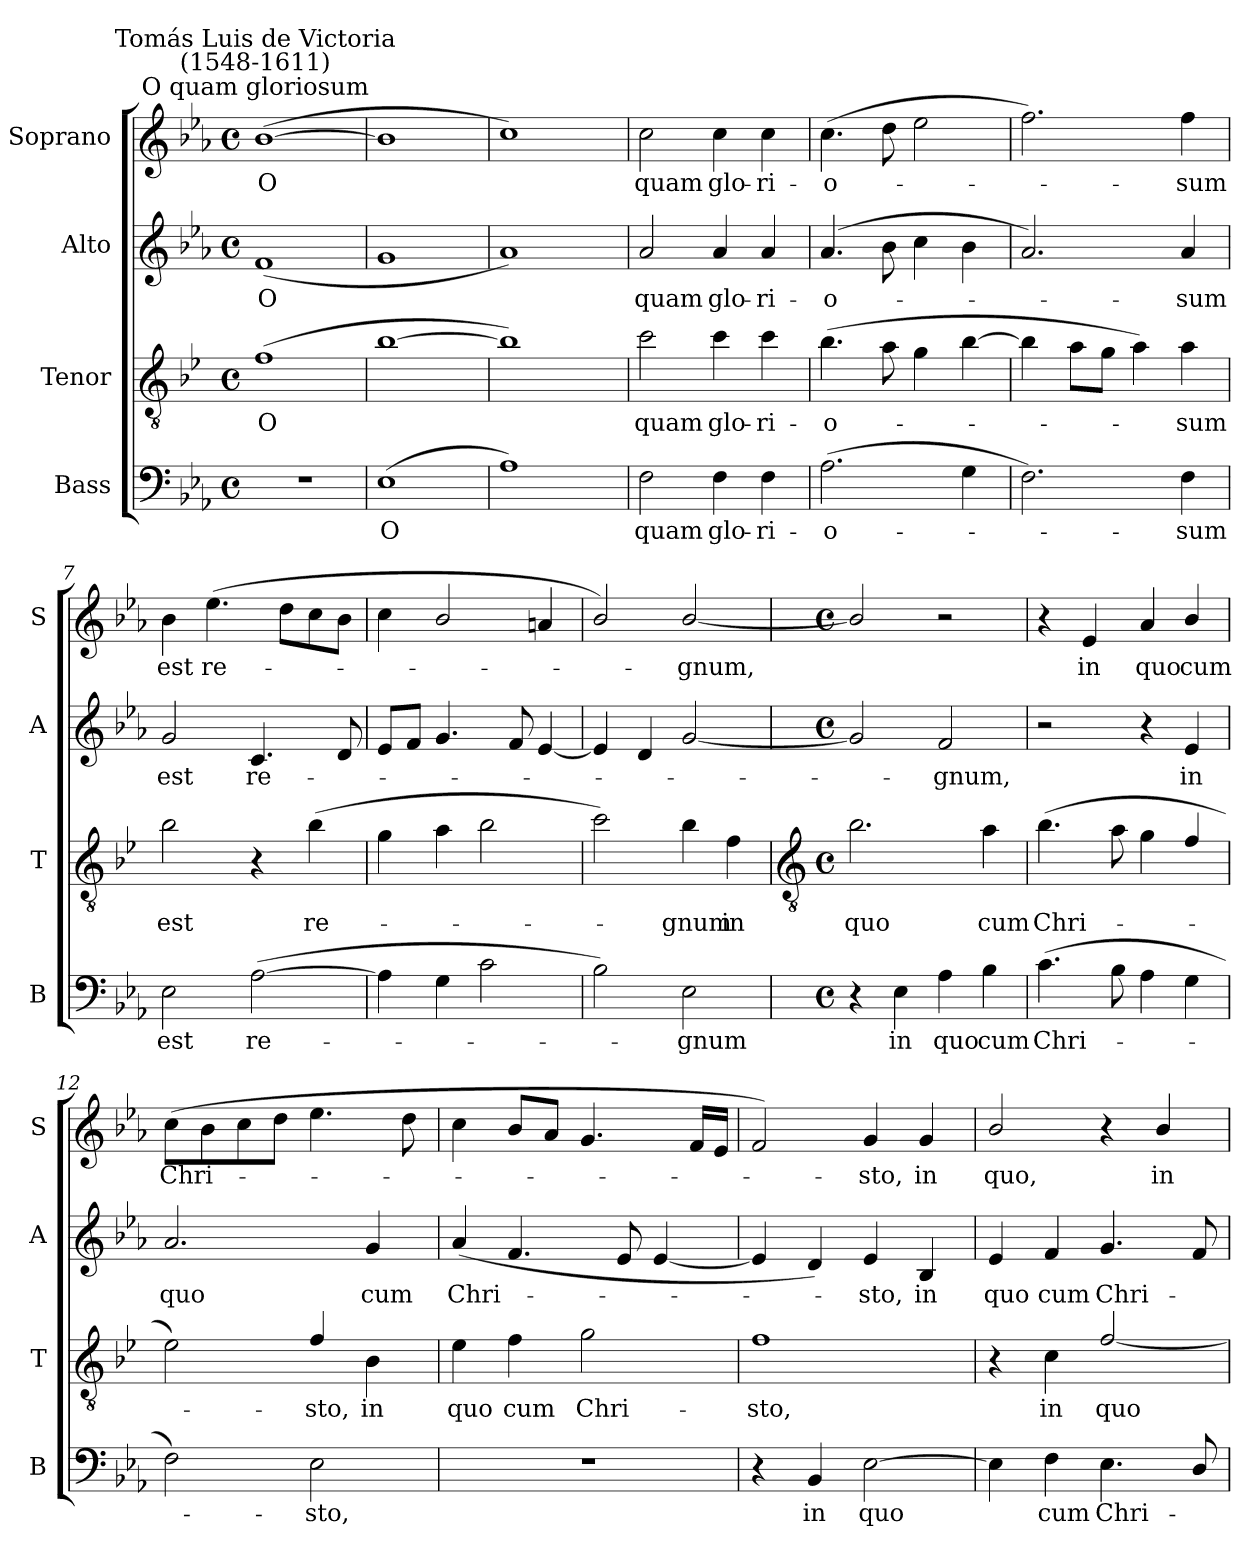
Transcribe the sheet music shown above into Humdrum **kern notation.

**kern	**text	**kern	**text	**kern	**text	**kern	**text
*part4	*part4	*part3	*part3	*part2	*part2	*part1	*part1
*staff4	*staff4	*staff3	*staff3	*staff2	*staff2	*staff1	*staff1
*I"Bass	*	*I"Tenor	*	*I"Alto	*	*I"Soprano	*
*I'B	*	*I'T	*	*I'A	*	*I'S	*
*clefF4	*	*clefGv2	*	*clefG2	*	*clefG2	*
*	*	*ITrd4c7	*	*	*	*	*
*k[b-e-a-]	*	*k[b-e-a-]	*	*k[b-e-a-]	*	*k[b-e-a-]	*
*E-:	*	*E-:	*	*E-:	*	*E-:	*
*M4/4	*	*M4/4	*	*M4/4	*	*M4/4	*
*met(c)	*	*met(c)	*	*met(c)	*	*met(c)	*
=1	=1	=1	=1	=1	=1	=1	=1
!	!	!	!	!	!	!LO:TX:a:cj:t=O quam gloriosum	!
!	!	!	!	!	!	!LO:TX:a:cj:t=Tomás Luis de Victoria\n(1548-1611)	!
!	!	!	!LO:LY:b	!	!LO:LY:b	!	!LO:LY:b
1r	.	(>1B-	O	(<1f	O	(>[1b-	O
=2	=2	=2	=2	=2	=2	=2	=2
!	!LO:LY:b	!	!	!	!	!	!
(>1E-	O	[1e-	.	1g	.	1b-]	.
=3	=3	=3	=3	=3	=3	=3	=3
1A-)	.	1e-])	.	1a-)	.	1cc)	.
=4	=4	=4	=4	=4	=4	=4	=4
!	!LO:LY:b	!	!LO:LY:b	!	!LO:LY:b	!	!LO:LY:b
2F	quam	2f	quam	2a-	quam	2cc	quam
!	!LO:LY:b	!	!LO:LY:b	!	!LO:LY:b	!	!LO:LY:b
4F	glo-	4f	glo-	4a-	glo-	4cc	glo-
!	!LO:LY:b	!	!LO:LY:b	!	!LO:LY:b	!	!LO:LY:b
4F	-ri-	4f	-ri-	4a-	-ri-	4cc	-ri-
=5	=5	=5	=5	=5	=5	=5	=5
!	!LO:LY:b	!	!LO:LY:b	!	!LO:LY:b	!	!LO:LY:b
(>2.A-	-o-	(>4.e-	-o-	(>4.a-	-o-	(>4.cc	-o-
.	.	8d	.	8b-	.	8dd	.
.	.	4c	.	4cc	.	2ee-	.
4G	.	[4e-	.	4b-	.	.	.
=6	=6	=6	=6	=6	=6	=6	=6
2.F)	.	4e-]	.	2.a-)	.	2.ff)	.
.	.	8dL	.	.	.	.	.
.	.	8cJ	.	.	.	.	.
.	.	4d)	.	.	.	.	.
!	!LO:LY:b	!	!LO:LY:b	!	!LO:LY:b	!	!LO:LY:b
4F	sum	4d	sum	4a-	sum	4ff	sum
=7	=7	=7	=7	=7	=7	=7	=7
!	!LO:LY:b	!	!LO:LY:b	!	!LO:LY:b	!	!LO:LY:b
2E-	est	2e-	est	2g	est	4b-	est
!	!	!	!	!	!	!	!LO:LY:b
.	.	.	.	.	.	(>4.ee-	re-
!	!LO:LY:b	!	!	!	!LO:LY:b	!	!
(>[2A-	re-	4r	.	4.c	re-	.	.
.	.	.	.	.	.	8ddL	.
!	!	!	!LO:LY:b	!	!	!	!
.	.	(>4e-	re-	.	.	8cc	.
.	.	.	.	8d	.	8b-J	.
=8	=8	=8	=8	=8	=8	=8	=8
4A-]	.	4c	.	8e-L	.	4cc	.
.	.	.	.	8fJ	.	.	.
4G	.	4d	.	4.g	.	2b-/	.
2c	.	2e-	.	.	.	.	.
.	.	.	.	8f	.	.	.
.	.	.	.	[4e-	.	4an	.
=9	=9	=9	=9	=9	=9	=9	=9
2B-)	.	2f)	.	4e-]	.	2b-/)	.
.	.	.	.	4d	.	.	.
!	!LO:LY:b	!	!LO:LY:b	!	!	!	!LO:LY:b
2E-	gnum	4e-	gnum	[2g	.	[2b-/	gnum,
!	!	!	!LO:LY:b	!	!	!	!
.	.	4B-	in	.	.	.	.
!!LO:LB:g=z
=10	=10	=10	=10	=10	=10	=10	=10
*	*	*clefGv2	*	*	*	*	*
*M4/4	*	*M4/4	*	*M4/4	*	*M4/4	*
*met(c)	*	*met(c)	*	*met(c)	*	*met(c)	*
!	!	!	!LO:LY:b	!	!	!	!
4r	.	2.e-	quo	2g]	.	2b-/]	.
!	!LO:LY:b	!	!	!	!	!	!
4E-	in	.	.	.	.	.	.
!	!LO:LY:b	!	!	!	!LO:LY:b	!	!
4A-	quo	.	.	2f	gnum,	2r	.
!	!LO:LY:b	!	!LO:LY:b	!	!	!	!
4B-	cum	4d	cum	.	.	.	.
=11	=11	=11	=11	=11	=11	=11	=11
!	!LO:LY:b	!	!LO:LY:b	!	!	!	!
(>4.c	Chri-	(>4.e-	Chri-	2r	.	4r	.
!	!	!	!	!	!	!	!LO:LY:b
.	.	.	.	.	.	4e-	in
8B-	.	8d	.	.	.	.	.
!	!	!	!	!	!	!	!LO:LY:b
4A-	.	4c	.	4r	.	4a-	quo
!	!	!	!	!	!LO:LY:b	!	!LO:LY:b
4G	.	4B-/	.	4e-	in	4b-/	cum
=12	=12	=12	=12	=12	=12	=12	=12
!	!	!	!	!	!LO:LY:b	!	!LO:LY:b
2F)	.	2A-)	.	2.a-	quo	(>8ccL	Chri-
.	.	.	.	.	.	8b-	.
.	.	.	.	.	.	8cc	.
.	.	.	.	.	.	8ddJ	.
!	!LO:LY:b	!	!LO:LY:b	!	!	!	!
2E-	sto,	4B-/	sto,	.	.	4.ee-	.
!	!	!	!LO:LY:b	!	!LO:LY:b	!	!
.	.	4E-	in	4g	cum	.	.
.	.	.	.	.	.	8dd	.
=13	=13	=13	=13	=13	=13	=13	=13
!	!	!	!LO:LY:b	!	!LO:LY:b	!	!
1r	.	4A-	quo	(<4a-	Chri-	4cc	.
!	!	!	!LO:LY:b	!	!	!	!
.	.	4B-	cum	4.f	.	8b-L	.
.	.	.	.	.	.	8a-J	.
!	!	!	!LO:LY:b	!	!	!	!
.	.	2c	Chri-	.	.	4.g	.
.	.	.	.	8e-	.	.	.
.	.	.	.	[4e-	.	.	.
.	.	.	.	.	.	16fLL	.
.	.	.	.	.	.	16e-JJ	.
=14	=14	=14	=14	=14	=14	=14	=14
!	!	!	!LO:LY:b	!	!	!	!
4r	.	1B-	-sto,	4e-]	.	2f)	.
!	!LO:LY:b	!	!	!	!	!	!
4BB-	in	.	.	4d)	.	.	.
!	!LO:LY:b	!	!	!	!LO:LY:b	!	!LO:LY:b
[2E-	quo	.	.	4e-	sto,	4g	sto,
!	!	!	!	!	!LO:LY:b	!	!LO:LY:b
.	.	.	.	4B-	in	4g	in
=15	=15	=15	=15	=15	=15	=15	=15
!	!	!	!	!	!LO:LY:b	!	!LO:LY:b
4E-]	.	4r	.	4e-	quo	2b-/	quo,
!	!LO:LY:b	!	!LO:LY:b	!	!LO:LY:b	!	!
4F	cum	4F	in	4f	cum	.	.
!	!LO:LY:b	!	!LO:LY:b	!	!LO:LY:b	!	!
4.E-	Chri-	[2B-/	quo	4.g	Chri-	4r	.
!	!	!	!	!	!	!	!LO:LY:b
.	.	.	.	.	.	4b-/	in
8D/	.	.	.	8f	.	.	.
=	=	=	=	=	=	=	=
*-	*-	*-	*-	*-	*-	*-	*-
